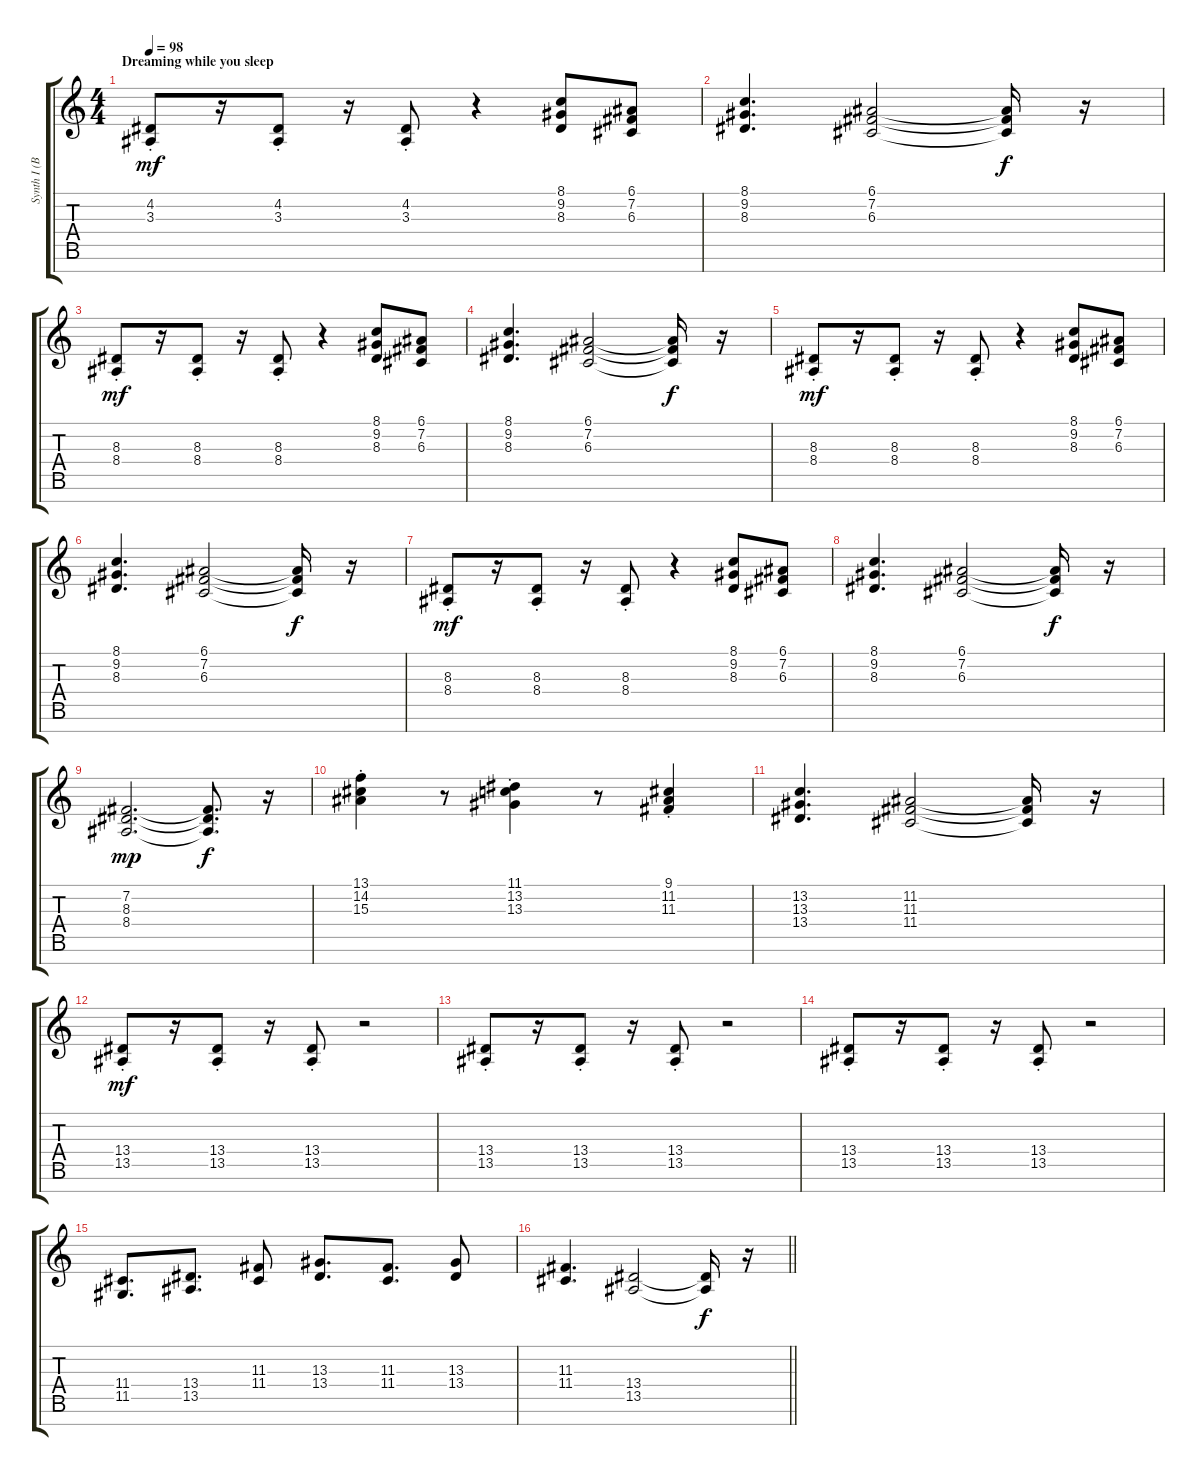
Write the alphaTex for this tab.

\track ("Synth I (Banks)" "Synth I (B") {instrument lead2sawtooth}
\staff {score tabs}
\tuning (E4 B3 G3 D3 A2 E2 B1) {hide}
\ts (4 4)
\section ("" "Dreaming while you sleep")
\tempo 98
\clef g2
\ks c
(4.2{st} 3.3{st}).8{dy mf} r.16 (4.2{st} 3.3{st}).8 r.16 (4.2{st} 3.3{st}).8 r.4 (8.1 9.2 8.3).8 (6.1 7.2 6.3).8 |
(8.1 9.2 8.3).4{d} (6.1 7.2 6.3).2 (6.1{t} 7.2{t} 6.3{t}).16{dy f} r.16 |
(8.3{st} 8.4{st}).8{dy mf} r.16 (8.3{st} 8.4{st}).8 r.16 (8.3{st} 8.4{st}).8 r.4 (8.1 9.2 8.3).8 (6.1 7.2 6.3).8 |
(8.1 9.2 8.3).4{d} (6.1 7.2 6.3).2 (6.1{t} 7.2{t} 6.3{t}).16{dy f} r.16 |
(8.3{st} 8.4{st}).8{dy mf} r.16 (8.3{st} 8.4{st}).8 r.16 (8.3{st} 8.4{st}).8 r.4 (8.1 9.2 8.3).8 (6.1 7.2 6.3).8 |
(8.1 9.2 8.3).4{d} (6.1 7.2 6.3).2 (6.1{t} 7.2{t} 6.3{t}).16{dy f} r.16 |
(8.3{st} 8.4{st}).8{dy mf} r.16 (8.3{st} 8.4{st}).8 r.16 (8.3{st} 8.4{st}).8 r.4 (8.1 9.2 8.3).8 (6.1 7.2 6.3).8 |
(8.1 9.2 8.3).4{d} (6.1 7.2 6.3).2 (6.1{t} 7.2{t} 6.3{t}).16{dy f} r.16 |
(7.2 8.3 8.4).2{d dy mp} (7.2{t} 8.3{t} 8.4{t}).8{d dy f} r.16 |
(13.1{st} 14.2{st} 15.3{st}).4 r.8 (11.1{st} 13.2{st} 13.3{st}).4 r.8 (9.1{st} 11.2{st} 11.3{st}).4 |
(13.2 13.3 13.4).4{d} (11.2 11.3 11.4).2 (11.2{t} 11.3{t} 11.4{t}).16 r.16 |
(13.4{st} 13.5{st}).8{dy mf} r.16 (13.4{st} 13.5{st}).8 r.16 (13.4{st} 13.5{st}).8 r.2 |
(13.4{st} 13.5{st}).8 r.16 (13.4{st} 13.5{st}).8 r.16 (13.4{st} 13.5{st}).8 r.2 |
(13.4{st} 13.5{st}).8 r.16 (13.4{st} 13.5{st}).8 r.16 (13.4{st} 13.5{st}).8 r.2 |
(11.4 11.5).8{d} (13.4 13.5).8{d} (11.3 11.4).8 (13.3 13.4).8{d} (11.3 11.4).8{d} (13.3 13.4).8 |
\barLineRight lightlight
(11.3 11.4).4{d} (13.4 13.5).2 (13.4{t} 13.5{t}).16{dy f} r.16
